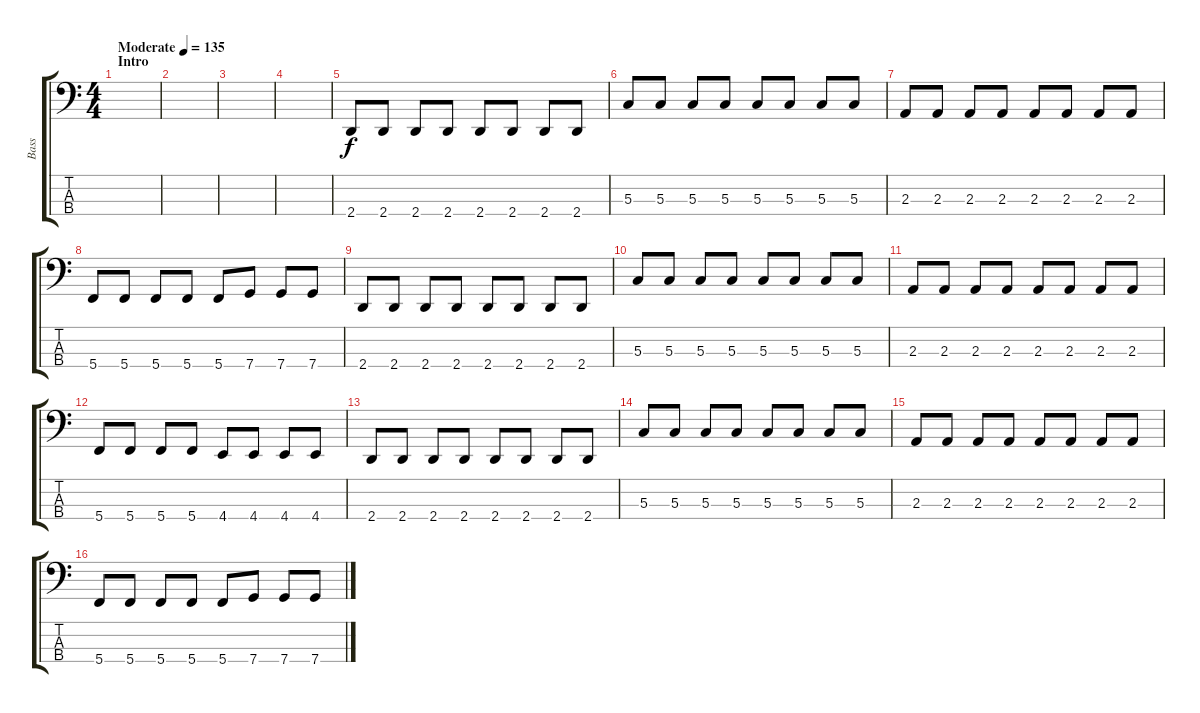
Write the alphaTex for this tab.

\track ("Bass" "Bass") {instrument electricbassfinger}
\staff {score tabs}
\tuning (F2 C2 G1 C1) {hide}
\ts (4 4)
\section ("" "Intro")
\tempo (135 "Moderate")
\clef f4
\ks c
|
|
|
|
2.4.8 2.4.8 2.4.8 2.4.8 2.4.8 2.4.8 2.4.8 2.4.8 |
5.3.8 5.3.8 5.3.8 5.3.8 5.3.8 5.3.8 5.3.8 5.3.8 |
2.3.8 2.3.8 2.3.8 2.3.8 2.3.8 2.3.8 2.3.8 2.3.8 |
5.4.8 5.4.8 5.4.8 5.4.8 5.4.8 7.4.8 7.4.8 7.4.8 |
2.4.8 2.4.8 2.4.8 2.4.8 2.4.8 2.4.8 2.4.8 2.4.8 |
5.3.8 5.3.8 5.3.8 5.3.8 5.3.8 5.3.8 5.3.8 5.3.8 |
2.3.8 2.3.8 2.3.8 2.3.8 2.3.8 2.3.8 2.3.8 2.3.8 |
5.4.8 5.4.8 5.4.8 5.4.8 4.4.8 4.4.8 4.4.8 4.4.8 |
2.4.8 2.4.8 2.4.8 2.4.8 2.4.8 2.4.8 2.4.8 2.4.8 |
5.3.8 5.3.8 5.3.8 5.3.8 5.3.8 5.3.8 5.3.8 5.3.8 |
2.3.8 2.3.8 2.3.8 2.3.8 2.3.8 2.3.8 2.3.8 2.3.8 |
5.4.8 5.4.8 5.4.8 5.4.8 5.4.8 7.4.8 7.4.8 7.4.8
